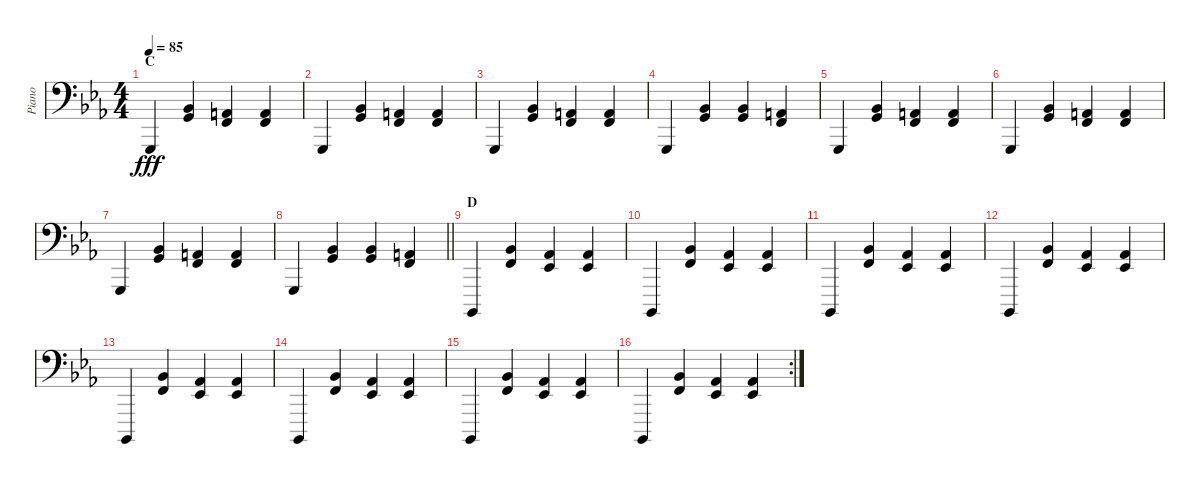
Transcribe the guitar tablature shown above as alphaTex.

\track ("Piano" "Piano") {instrument acousticgrandpiano}
\staff {score}
\tuning (C3 G2 D2 A1 E1 A0) {hide}
\ts (4 4)
\section ("" "C")
\tempo 85
\clef f4
\ks eb
3.5.4{dy fff} (0.2 8.3).4 (2.2 3.3).4 (2.2 3.3).4 |
3.5.4 (0.2 8.3).4 (2.2 3.3).4 (2.2 3.3).4 |
3.5.4 (0.2 8.3).4 (2.2 3.3).4 (2.2 3.3).4 |
3.5.4 (0.2 8.3).4 (3.2 5.3).4 (2.2 3.3).4 |
3.5.4 (0.2 8.3).4 (2.2 3.3).4 (2.2 3.3).4 |
3.5.4 (0.2 8.3).4 (2.2 3.3).4 (2.2 3.3).4 |
3.5.4 (0.2 8.3).4 (2.2 3.3).4 (2.2 3.3).4 |
\barLineRight lightlight
3.5.4 (0.2 8.3).4 (3.2 10.4).4 (2.2 3.3).4 |
\section ("" "D")
1.6.4 (3.2 3.3).4 (1.2 1.3).4 (1.2 1.3).4 |
1.6.4 (3.2 3.3).4 (1.2 1.3).4 (1.2 1.3).4 |
1.6.4 (3.2 3.3).4 (1.2 1.3).4 (1.2 1.3).4 |
1.6.4 (3.2 3.3).4 (1.2 1.3).4 (1.2 1.3).4 |
1.6.4 (3.2 3.3).4 (1.2 1.3).4 (1.2 1.3).4 |
1.6.4 (3.2 3.3).4 (1.2 1.3).4 (1.2 1.3).4 |
1.6.4 (3.2 3.3).4 (1.2 1.3).4 (1.2 1.3).4 |
\rc 2
1.6.4 (3.2 3.3).4 (1.2 1.3).4 (1.2 1.3).4
